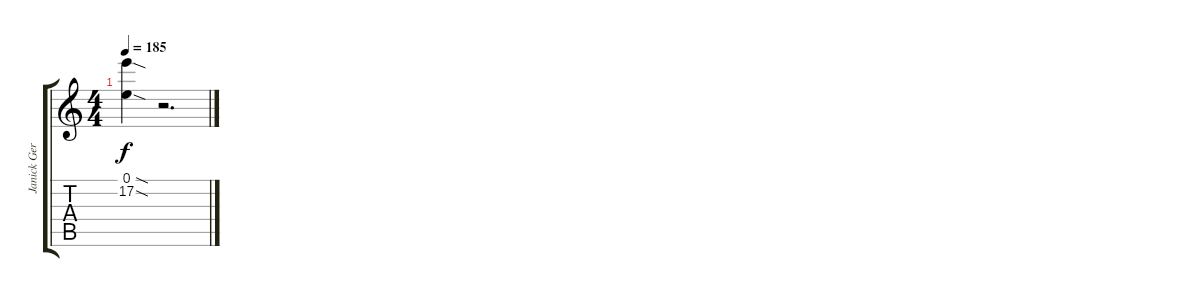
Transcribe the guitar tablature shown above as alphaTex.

\track ("Janick Gers" "Janick Ger") {instrument overdrivenguitar}
\staff {score tabs}
\tuning (E4 B3 G3 D3 A2 E2) {hide}
\ts (4 4)
\tempo 185
\clef g2
\ks c
(0.1{sod t} 17.2{sod t}).4{dy f} r.2{d}
